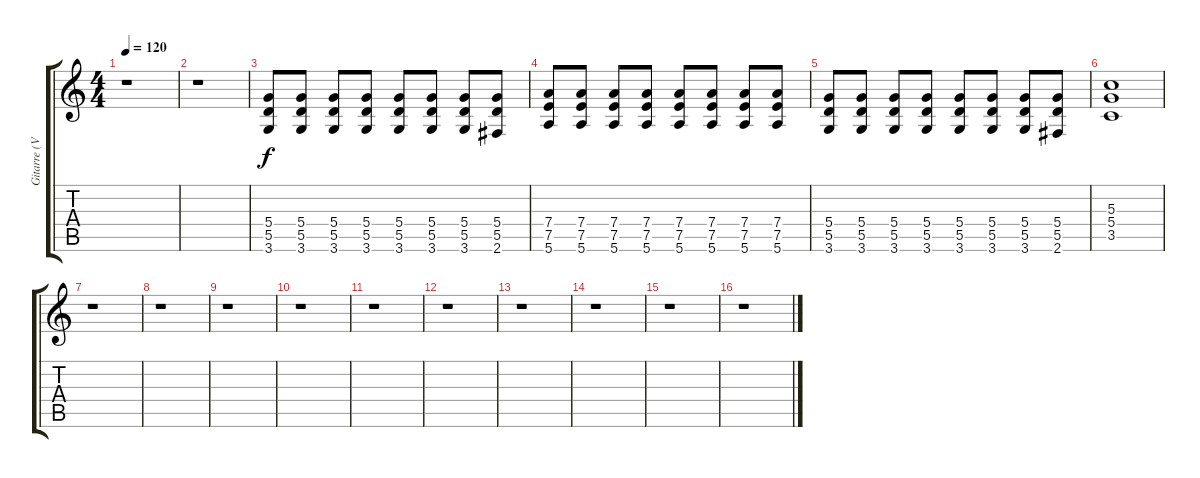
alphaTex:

\track ("Gitarre (Verzerrt)" "Gitarre (V") {instrument overdrivenguitar}
\staff {score tabs}
\tuning (E4 B3 G3 D3 A2 E2) {hide}
\ts (4 4)
\tempo 120
\clef g2
\ks c
r.1{dy f} |
r.1 |
(5.4 5.5 3.6).8 (5.4 5.5 3.6).8 (5.4 5.5 3.6).8 (5.4 5.5 3.6).8 (5.4 5.5 3.6).8 (5.4 5.5 3.6).8 (5.4 5.5 3.6).8 (5.4 5.5 2.6).8 |
(7.4 7.5 5.6).8 (7.4 7.5 5.6).8 (7.4 7.5 5.6).8 (7.4 7.5 5.6).8 (7.4 7.5 5.6).8 (7.4 7.5 5.6).8 (7.4 7.5 5.6).8 (7.4 7.5 5.6).8 |
(5.4 5.5 3.6).8 (5.4 5.5 3.6).8 (5.4 5.5 3.6).8 (5.4 5.5 3.6).8 (5.4 5.5 3.6).8 (5.4 5.5 3.6).8 (5.4 5.5 3.6).8 (5.4 5.5 2.6).8 |
(5.3 5.4 3.5).1 |
r.1 |
r.1 |
r.1 |
r.1 |
r.1 |
r.1 |
r.1 |
r.1 |
r.1 |
r.1
